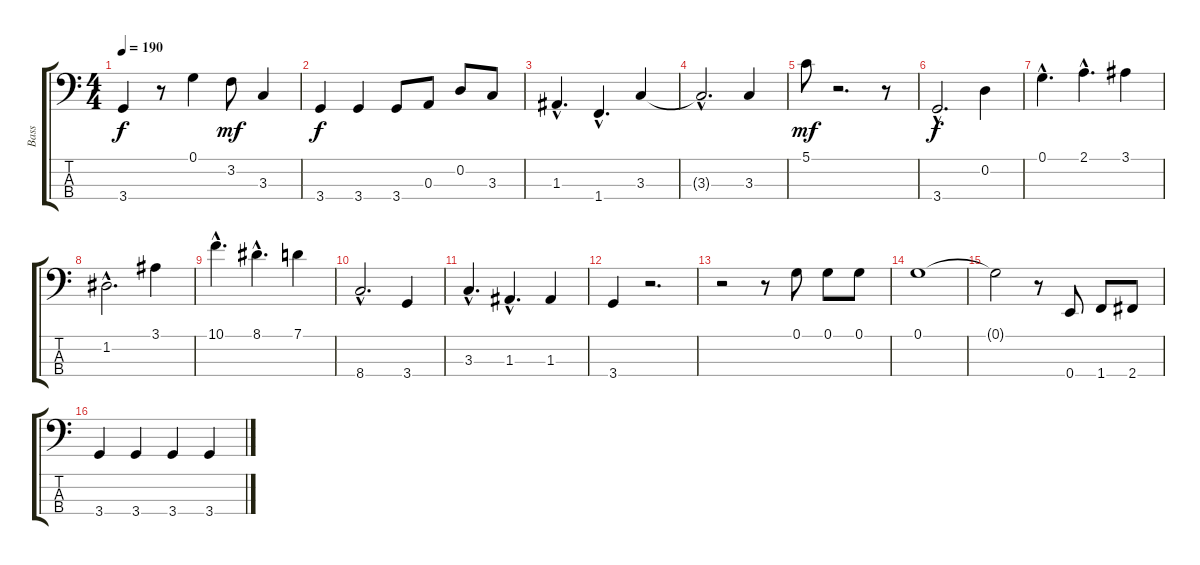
\track ("Bass" "Bass") {instrument electricbassfinger}
\staff {score tabs}
\tuning (G2 D2 A1 E1) {hide}
\ts (4 4)
\tempo 190
\clef f4
\ks c
3.4.4{dy f} r.8 0.1.4 3.2.8{dy mf} 3.3.4 |
3.4.4{dy f} 3.4.4 3.4.8 0.3.8 0.2.8 3.3.8 |
1.3{hac}.4{d} 1.4{hac}.4{d} 3.3.4 |
3.3{hac t}.2{d} 3.3.4 |
5.1.8{dy mf} r.2{d} r.8 |
3.4{hac}.2{d dy f} 0.2.4 |
0.1{hac}.4{d} 2.1{hac}.4{d} 3.1.4 |
1.2{hac}.2{d} 3.1.4 |
10.1{hac}.4{d} 8.1{hac}.4{d} 7.1.4 |
8.4{hac}.2{d} 3.4.4 |
3.3{hac}.4{d} 1.3{hac}.4{d} 1.3.4 |
3.4.4 r.2{d} |
r.2 r.8 0.1.8 0.1.8 0.1.8 |
0.1.1 |
0.1{t}.2 r.8 0.4.8 1.4.8 2.4.8 |
3.4.4 3.4.4 3.4.4 3.4.4
